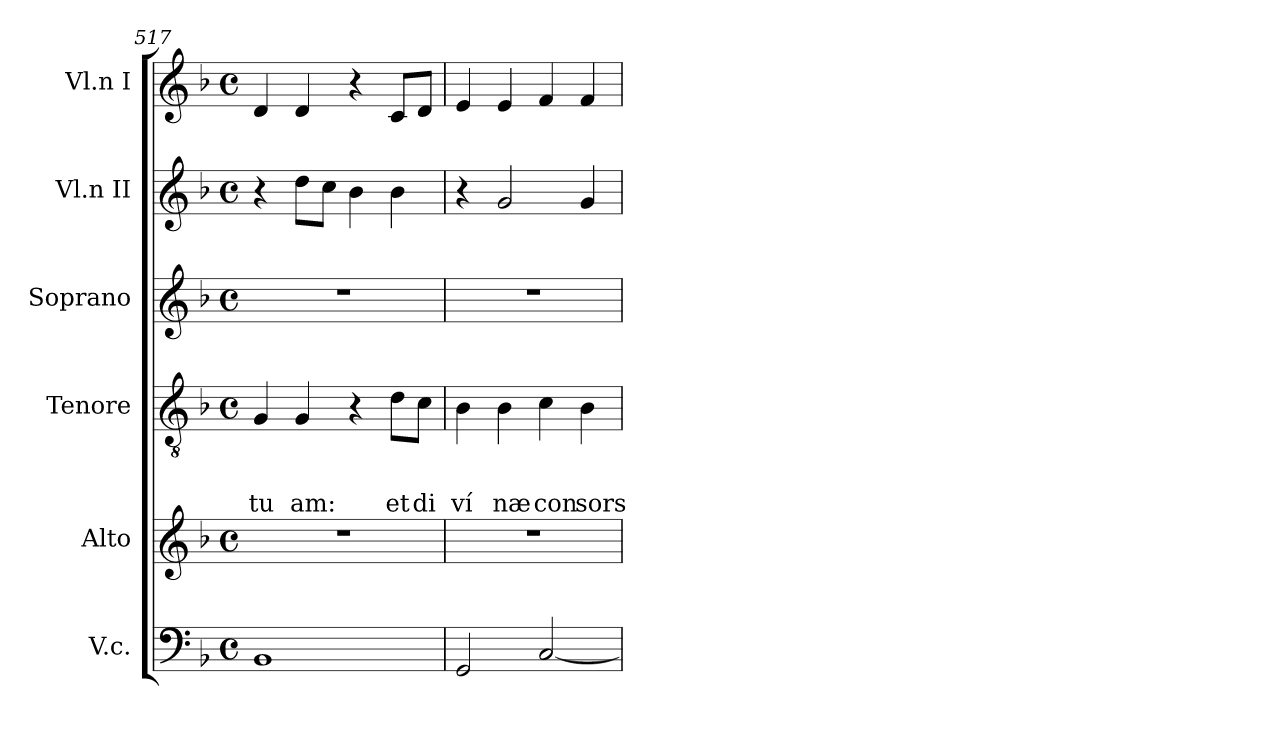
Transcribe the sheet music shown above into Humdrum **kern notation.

**kern	**kern	**kern	**text	**text	**text	**kern	**kern	**kern
*part6	*part5	*part4	*part4	*part4	*part4	*part3	*part2	*part1
*staff6	*staff5	*staff4	*staff4	*staff4	*staff4	*staff3	*staff2	*staff1
*I"V.c.	*I"Alto	*I"Tenore	*	*	*	*I"Soprano	*I"Vl.n II	*I"Vl.n I
*I'V.c.	*I'Alto	*I'Tenore	*	*	*	*I'Soprano	*I'Vl.n II	*I'Vl.n I
*clefF4	*clefG2	*clefGv2	*	*	*	*clefG2	*clefG2	*clefG2
*k[b-]	*k[b-]	*k[b-]	*	*	*	*k[b-]	*k[b-]	*k[b-]
*F:	*F:	*F:	*	*	*	*F:	*F:	*F:
*M4/4	*M4/4	*M4/4	*	*	*	*M4/4	*M4/4	*M4/4
*met(c)	*met(c)	*met(c)	*	*	*	*met(c)	*met(c)	*met(c)
=517	=517	=517	=517	=517	=517	=517	=517	=517
!	!	!	!	!	!LO:LY:b	!	!	!
1BB-	1r	4G/	.	.	tu	1r	4r	4d/
!	!	!	!	!	!LO:LY:b	!	!	!
.	.	4G/	.	.	am:	.	8dd\L	4d/
.	.	.	.	.	.	.	8cc\J	.
.	.	4r	.	.	.	.	4b-\	4r
!	!	!	!	!	!LO:LY:b	!	!	!
.	.	8d\L	.	.	et	.	4b-\	8c/L
!	!	!	!	!	!LO:LY:b	!	!	!
.	.	8c\J	.	.	di	.	.	8d/J
=518	=518	=518	=518	=518	=518	=518	=518	=518
!	!	!	!	!	!LO:LY:b	!	!	!
2GG/	1r	4B-\	.	.	ví	1r	4r	4e/
!	!	!	!	!	!LO:LY:b	!	!	!
.	.	4B-\	.	.	næ	.	2g/	4e/
!	!	!	!	!	!LO:LY:b	!	!	!
[<2C/	.	4c\	.	.	con	.	.	4f/
!	!	!	!	!	!LO:LY:b	!	!	!
.	.	4B-\	.	.	sors	.	4g/	4f/
=	=	=	=	=	=	=	=	=
*-	*-	*-	*-	*-	*-	*-	*-	*-
